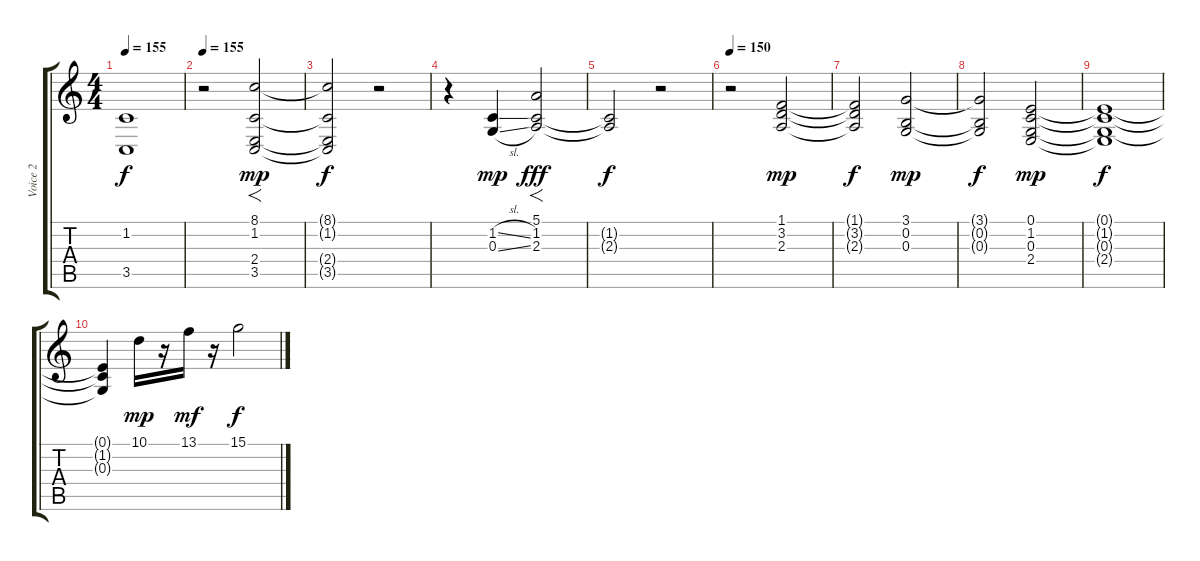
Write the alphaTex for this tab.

\track ("Voice 2" "Voice 2") {instrument fx7echoes}
\staff {score tabs}
\tuning (E4 B3 G3 D3 A2 E2) {hide}
\ts (4 4)
\tempo 155
\clef g2
\ks c
(1.2{t} 3.5{t}).1{dy f} |
\tempo 155
r.2 (8.1 1.2 2.4 3.5).2{f dy mp} |
(8.1{t} 1.2{t} 2.4{t} 3.5{t}).2{dy f} r.2 |
r.4 (1.2{sl} 0.3{sl}).4{dy mp} (5.1 1.2 2.3).2{f dy fff} |
(1.2{t} 2.3{t}).2{dy f} r.2 |
\tempo 150
r.2 (1.1 3.2 2.3).2{dy mp} |
(1.1{t} 3.2{t} 2.3{t}).2{dy f} (3.1 0.2 0.3).2{dy mp} |
(3.1{t} 0.2{t} 0.3{t}).2{dy f} (0.1 1.2 0.3 2.4).2{dy mp} |
(0.1{t} 1.2{t} 0.3{t} 2.4{t}).1{dy f} |
(0.1{t} 1.2{t} 0.3{t}).4 10.1.16{dy mp} r.16 13.1.16{dy mf} r.16 15.1.2{dy f}
